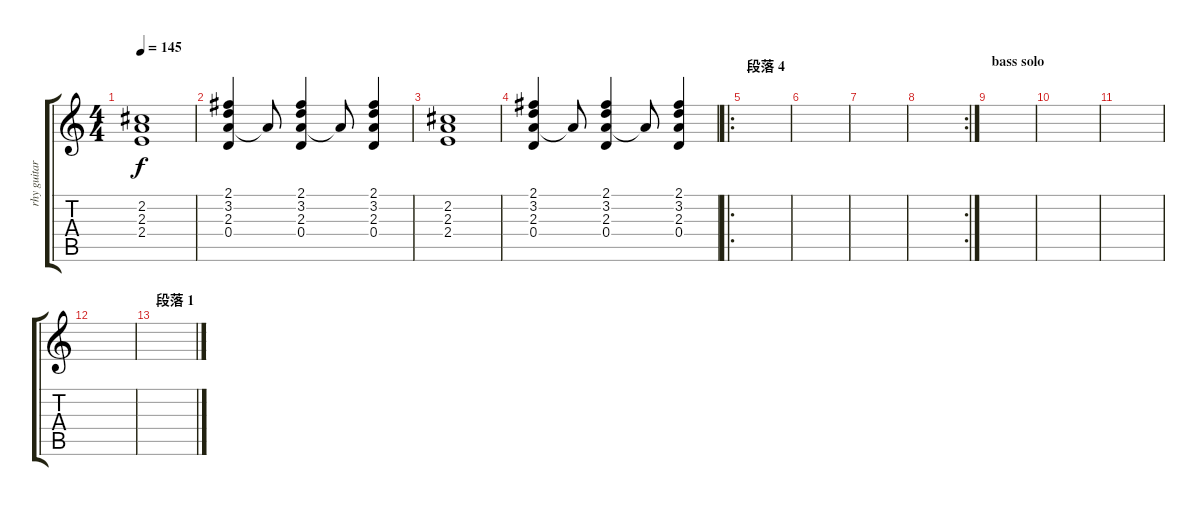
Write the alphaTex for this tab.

\track ("rhy guitar" "rhy guitar") {instrument electricguitarclean}
\staff {score tabs}
\tuning (E4 B3 G3 D3 A2 E2) {hide}
\ts (4 4)
\tempo 145
\clef g2
\ks c
(2.2 2.3 2.4).1{dy f} |
(2.1 3.2 2.3 0.4).4 2.3{t}.8 (2.1 3.2 2.3 0.4).4 2.3{t}.8 (2.1 3.2 2.3 0.4).4 |
(2.2 2.3 2.4).1 |
(2.1 3.2 2.3 0.4).4 2.3{t}.8 (2.1 3.2 2.3 0.4).4 2.3{t}.8 (2.1 3.2 2.3 0.4).4 |
\ro
\section ("" "段落 4")
|
|
|
\rc 2
|
\section ("" "bass solo")
|
|
|
|
\section ("" "段落 1")
